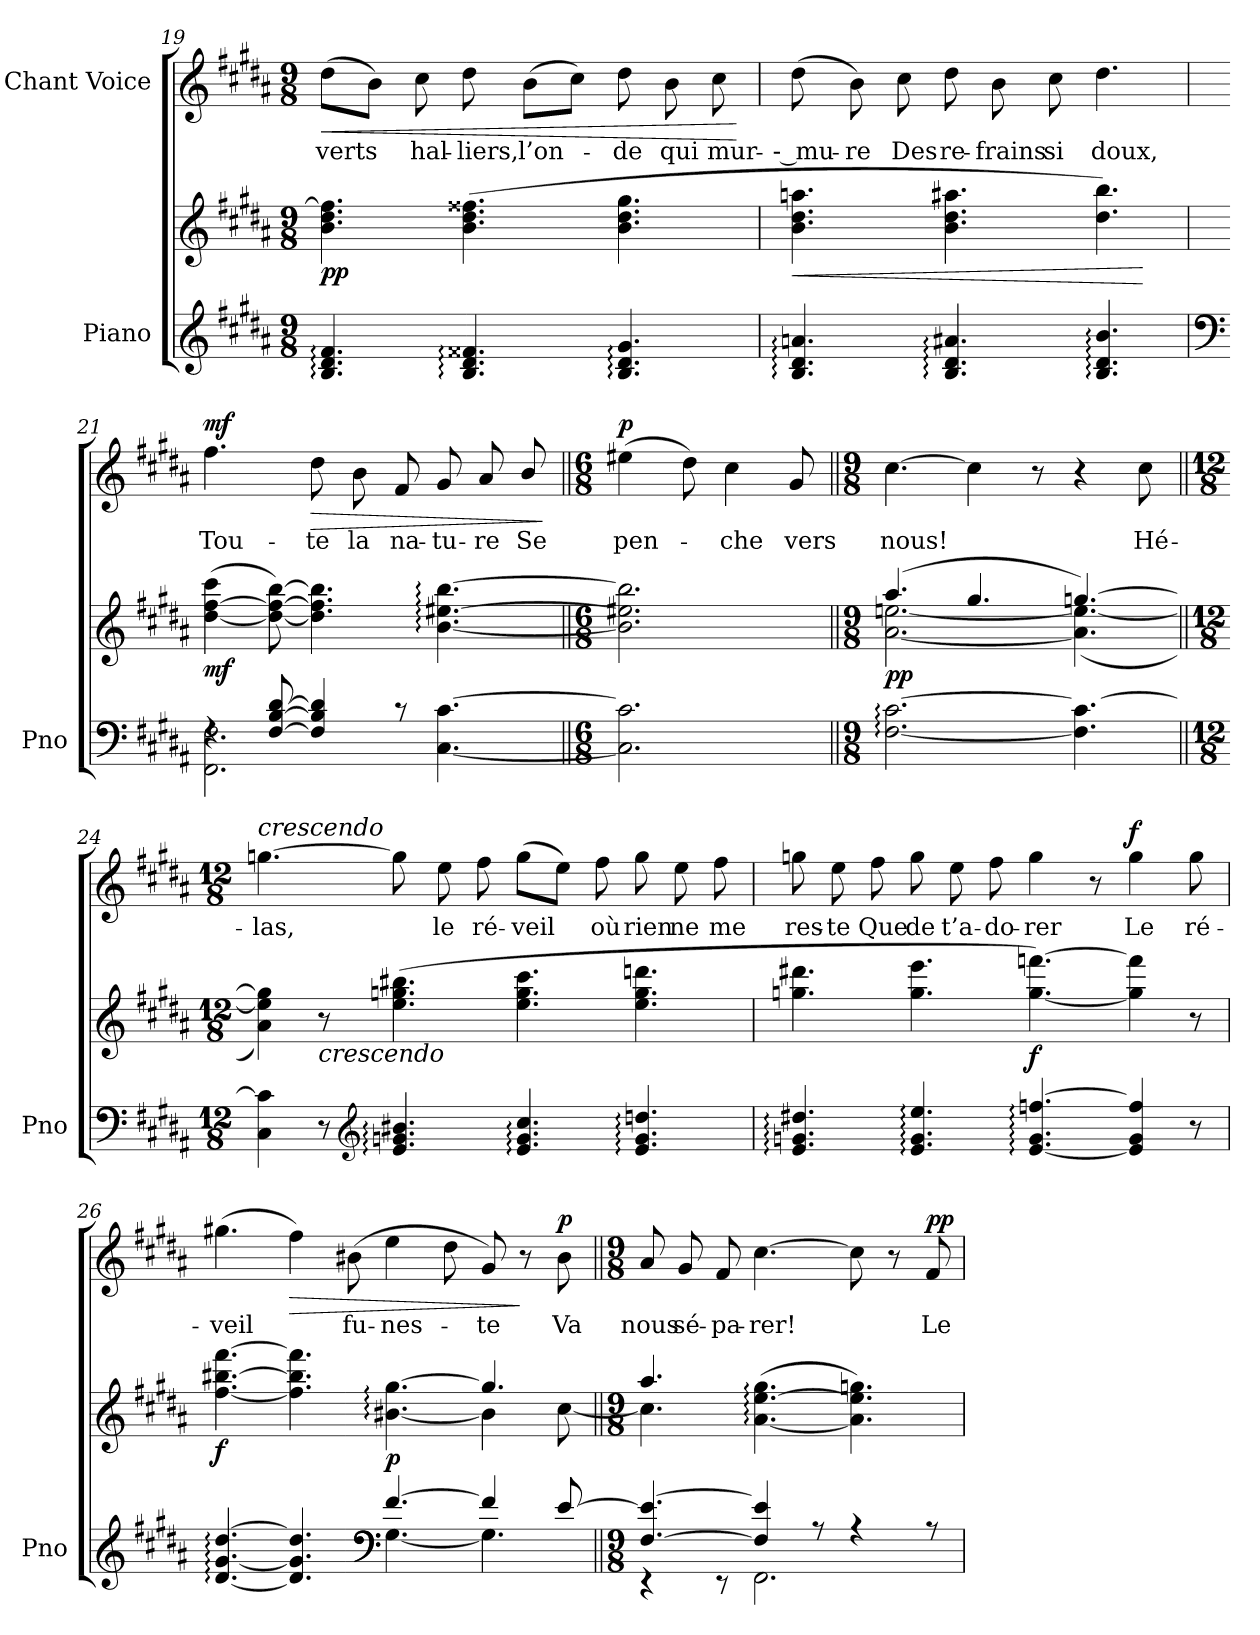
**kern	**kern	**dynam	**kern	**text	**dynam
*part2	*part2	*part2	*part1	*part1	*part1
*staff3	*staff2	*staff2/3	*staff1	*staff1	*staff1
*I"Piano	*	*	*I"Chant Voice	*	*
*I'Pno	*	*	*	*	*
*clefG2	*clefG2	*	*clefG2	*	*
*k[f#c#g#d#a#]	*k[f#c#g#d#a#]	*	*k[f#c#g#d#a#]	*	*
*M9/8	*M9/8	*	*M9/8	*	*
=19	=19	=19	=19	=19	=19
!	!	!LO:DY:b	!	!LO:LY:b	!LO:HP:b
4.B/: 4.d#/: 4.f#/:	4.b\ 4.dd#\ 4.ff#\]	pp	(>8dd#\L	verts	<
.	.	.	8b\J)	.	.
!	!	!	!	!LO:LY:b	!
.	.	.	8cc#\	hal-	.
!	!	!	!	!LO:LY:b	!
4.B/: 4.d#/: 4.f##X/:	(>4.b\ 4.dd#\ 4.ff##X\	.	8dd#\	-liers,	.
!	!	!	!	!LO:LY:b	!
.	.	.	(>8b\L	l’on-	.
.	.	.	8cc#\J)	.	.
!	!	!	!	!LO:LY:b	!
4.B/: 4.d#/: 4.g#/:	4.b\ 4.dd#\ 4.gg#\	.	8dd#\	-de	.
!	!	!	!	!LO:LY:b	!
.	.	.	8b\	qui	.
!	!	!	!	!LO:LY:b	!
.	.	.	8cc#\	mur-	.
.	.	.	.	.	[
!!LO:LB:g=z
=20	=20	=20	=20	=20	=20
!	!	!LO:HP:b	!	!LO:LY:b	!
4.B/: 4.d#/: 4.an/:	4.b\ 4.dd#\ 4.aan\	<	(>8dd#\	-- mu-	.
!	!	!	!	!LO:LY:b	!
.	.	.	8b\)	-re	.
!	!	!	!	!LO:LY:b	!
.	.	.	8cc#\	Des	.
!	!	!	!	!LO:LY:b	!
4.B/: 4.d#/: 4.a#X/:	4.b\ 4.dd#\ 4.aa#X\	.	8dd#\	re-	.
!	!	!	!	!LO:LY:b	!
.	.	.	8b\	-frains	.
!	!	!	!	!LO:LY:b	!
.	.	.	8cc#\	si	.
!	!	!	!	!LO:LY:b	!
4.B/: 4.d#/: 4.b/:	4.dd#\ 4.bb\)	.	4.dd#\	doux,	.
.	.	[	.	.	.
=21	=21	=21	=21	=21	=21
*clefF4	*	*	*	*	*
*^	*	*	*	*	*
!	!	!	!LO:DY:b	!	!LO:LY:b	!LO:DY:a
4rF	2.FF#\ 2.F#\	(>[4dd#\ [4ff#\ 4ccc#\	mf	4.ff#\	Tou-	mf
[8F#/ [8B/ [8d#/	.	8dd#\_ 8ff#\_ [8bb\)	.	.	.	.
!	!	!	!	!	!LO:LY:b	!LO:HP:b
4F#/] 4B/] 4d#/]	.	4.dd#\] 4.ff#\] 4.bb\]	.	8dd#\	-te	>
!	!	!	!	!	!LO:LY:b	!
.	.	.	.	8b\	la	.
!	!	!	!	!	!LO:LY:b	!
8r	.	.	.	8f#/	na-	.
!	!	!	!	!	!LO:LY:b	!
4.rcyy	[4.C#\ [4.c#\	[4.b\: [4.ee#X\: [4.bb\:	.	8g#/	-tu-	.
!	!	!	!	!	!LO:LY:b	!
.	.	.	.	8a#/	-re	.
!	!	!	!	!	!LO:LY:b	!
.	.	.	.	8b/	Se	.
*v	*v	*	*	*	*	*
.	.	.	.	.	]
=22||	=22||	=22||	=22||	=22||	=22||
*M6/8	*M6/8	*	*M6/8	*	*
!	!	!	!	!LO:LY:b	!LO:DY:a
2.C#\] 2.c#\]	2.b\] 2.ee#X\] 2.bb\]	.	(>4ee#X\	pen-	p
.	.	.	8dd#\)	.	.
!	!	!	!	!LO:LY:b	!
.	.	.	4cc#\	-che	.
!	!	!	!	!LO:LY:b	!
.	.	.	8g#/	vers	.
!!LO:LB:g=z
=23||	=23||	=23||	=23||	=23||	=23||
*M9/8	*M9/8	*	*M9/8	*	*
*	*^	*	*	*	*
!	!	!	!LO:DY:b	!	!LO:LY:b	!
[2.F#\: [2.c#\:	(>4.aa#/	[2.a#\: [2.een\:	pp	[4.cc#\	nous!	.
.	4.gg#/	.	.	4cc#\]	.	.
.	.	.	.	8r	.	.
4.F#\] 4.c#\_	[4.ggn/)	(<4.a#\] 4.ee\_	.	4r	.	.
!	!	!	!	!	!LO:LY:b	!
.	.	.	.	8cc#\	Hé-	.
*	*v	*v	*	*	*	*
=24||	=24||	=24||	=24||	=24||	=24||
*M12/8	*M12/8	*	*M12/8	*	*
!	!	!	!LO:TX:a:i:t=crescendo	!	!
!	!	!	!	!LO:LY:b	!
4C#\ 4c#\]	4a#\ 4ee\] 4ggn\])	.	[4.ggn\	-las,	.
!	!LO:TX:b:i:t=crescendo	!	!	!	!
8r	8r	.	.	.	.
*clefG2	*	*	*	*	*
4.e/: 4.gn/: 4.b#X/:	(>4.ee\ 4.ggn\ 4.bb#X\	.	8gg\]	.	.
!	!	!	!	!LO:LY:b	!
.	.	.	8ee\	le	.
!	!	!	!	!LO:LY:b	!
.	.	.	8ff#\	ré-	.
!	!	!	!	!LO:LY:b	!
4.e/: 4.g/: 4.cc#/:	4.ee\ 4.gg\ 4.ccc#\	.	(>8gg\L	-veil	.
.	.	.	8ee\J)	.	.
!	!	!	!	!LO:LY:b	!
.	.	.	8ff#\	où	.
!	!	!	!	!LO:LY:b	!
4.e/: 4.g/: 4.ddn/:	4.ee\ 4.gg\ 4.dddn\	.	8gg\	rien	.
!	!	!	!	!LO:LY:b	!
.	.	.	8ee\	ne	.
!	!	!	!	!LO:LY:b	!
.	.	.	8ff#\	me	.
!!LO:LB:g=z
=25	=25	=25	=25	=25	=25
!	!	!	!	!LO:LY:b	!
4.e/: 4.gn/: 4.dd#X/:	4.ggn\ 4.ddd#X\	.	8ggn\	res-	.
!	!	!	!	!LO:LY:b	!
.	.	.	8ee\	-te	.
!	!	!	!	!LO:LY:b	!
.	.	.	8ff#\	Que	.
!	!	!	!	!LO:LY:b	!
4.e/: 4.g/: 4.ee/:	4.gg\ 4.eee\	.	8gg\	de	.
!	!	!	!	!LO:LY:b	!
.	.	.	8ee\	t’a-	.
!	!	!	!	!LO:LY:b	!
.	.	.	8ff#\	-do-	.
!	!	!LO:DY:b	!	!LO:LY:b	!
[4.e/: 4.g/: [4.ffn/:	[4.gg\ [4.fffn\)	f	4gg\	-rer	.
.	.	.	8r	.	.
!	!	!	!	!LO:LY:b	!LO:DY:a
4e/] 4g/ 4ff/]	4gg\] 4fff\]	.	4gg\	Le	f
!	!	!	!	!LO:LY:b	!
8r	8r	.	8gg\	ré-	.
=26	=26	=26	=26	=26	=26
*^	*^	*	*	*	*
!	!	!	!	!LO:DY:b	!	!LO:LY:b	!
[4.d#/: [4.g#/: [4.dd#/:	4.rbbbbbyy	4.rDyy	[4.ff#\: [4.bb#X\: [4.fff#\:	f	(>4.gg#X\	-veil	.
!	!	!	!	!	!	!	!LO:HP:b
4.d#/] 4.g#/] 4.dd#/]	4.rbbbbbyy	4.rDyy	4.ff#\] 4.bb#\] 4.fff#\]	.	4ff#\)	.	>
!	!	!	!	!	!	!LO:LY:b	!
.	.	.	.	.	(>8b#X\	fu-	.
*clefF4	*	*	*	*	*	*	*
!	!	!	!	!LO:DY:b	!	!LO:LY:b	!
[4.f#/	[4.G#\	4.raayy	[4.b#X\: [4.gg#\:	p	4ee\	-nes-	.
.	.	.	.	.	8dd#\	.	.
!	!	!	!	!	!	!LO:LY:b	!
4f#/]	4.G#\]	4.gg#/]	4b#\]	.	8g#/)	-te	.
.	.	.	.	.	8r	.	]
!	!	!	!	!	!	!LO:LY:b	!LO:DY:a
[8e/	.	.	[8cc#\	.	8b#\	Va	p
!!LO:PB:g=z
=27||	=27||	=27||	=27||	=27||	=27||	=27||	=27||
*M9/8	*	*M9/8	*	*	*M9/8	*	*
!	!	!	!	!	!	!LO:LY:b	!
[4.F#/ 4.e/_	4r	4.cc#\]	4.aa#/	.	8a#/	nous	.
!	!	!	!	!	!	!LO:LY:b	!
.	.	.	.	.	8g#/	sé-	.
!	!	!	!	!	!	!LO:LY:b	!
.	8r	.	.	.	8f#/	-pa-	.
!	!	!	!	!	!	!LO:LY:b	!
4F#/] 4e/]	2.FF#\	(>[4.a#\: [4.ee\: 4.gg#\:	4reyy	.	[4.cc#\	-rer!	.
8r	.	.	2reyy	.	.	.	.
4r	.	4.a#\] 4.ee\] 4.ggn\)	.	.	8cc#\]	.	.
.	.	.	.	.	8r	.	.
!	!	!	!	!	!	!LO:LY:b	!LO:DY:a
8r	.	.	.	.	8f#/	Le	pp
*v	*v	*	*	*	*	*	*
*	*v	*v	*	*	*	*
=	=	=	=	=	=
*-	*-	*-	*-	*-	*-
